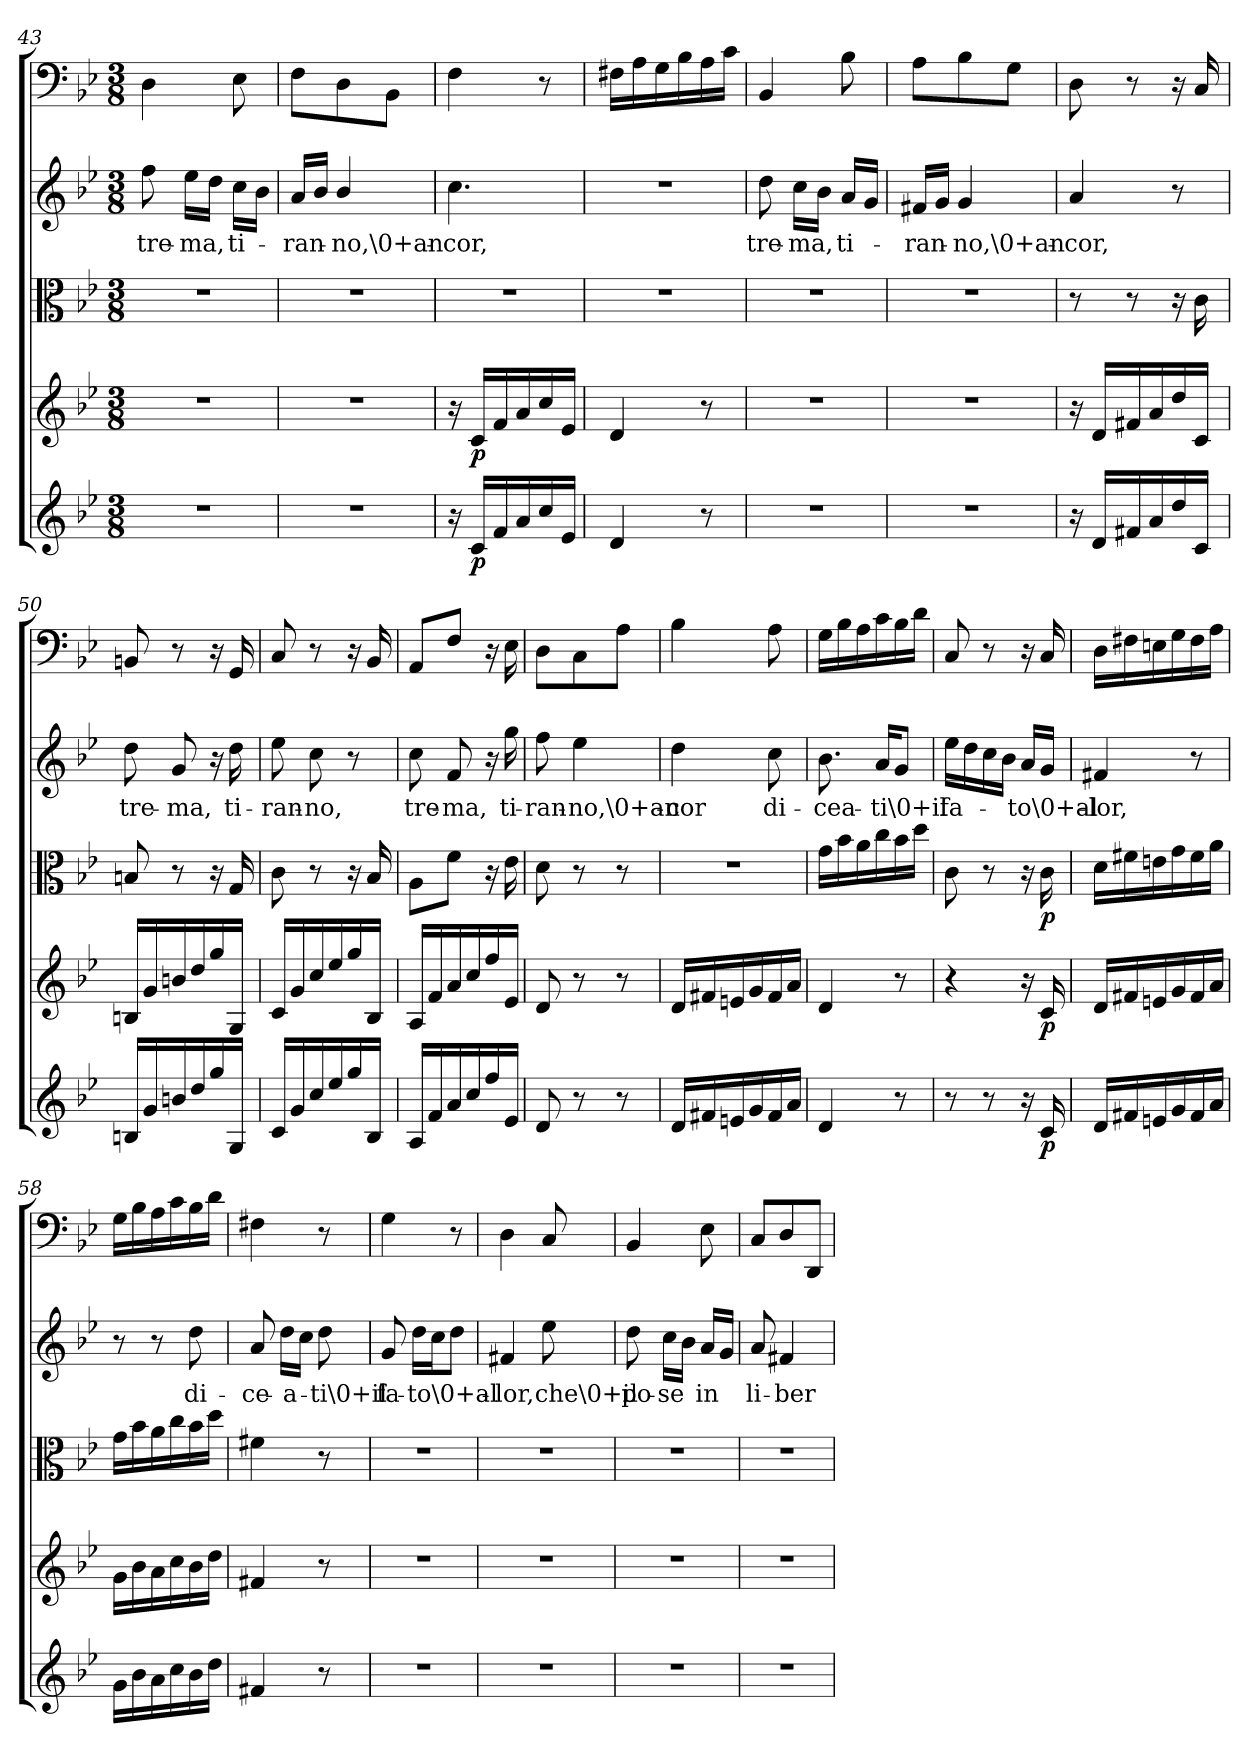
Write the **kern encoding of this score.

**kern	**dynam	**kern	**dynam	**kern	**dynam	**kern	**text	**kern
*part5	*part5	*part4	*part4	*part3	*part3	*part2	*part2	*part1
*staff5	*staff5	*staff4	*staff4	*staff3	*staff3	*staff2	*staff2	*staff1
*clefG2	*	*clefG2	*	*clefC3	*	*clefG2	*	*clefF4
*k[b-e-]	*	*k[b-e-]	*	*k[b-e-]	*	*k[b-e-]	*	*k[b-e-]
*g:	*	*g:	*	*g:	*	*g:	*	*g:
*M3/8	*	*M3/8	*	*M3/8	*	*M3/8	*	*M3/8
=43	=43	=43	=43	=43	=43	=43	=43	=43
4.r	.	4.r	.	4.r	.	8ff\	tre-	4D\
.	.	.	.	.	.	16ee-\LL	-ma,	.
.	.	.	.	.	.	16dd\JJ	.	.
.	.	.	.	.	.	16cc\LL	ti-	8E-\
.	.	.	.	.	.	16b-\JJ	.	.
=44	=44	=44	=44	=44	=44	=44	=44	=44
4.r	.	4.r	.	4.r	.	16a/LL	-ran-	8F\L
.	.	.	.	.	.	16b-/JJ	.	.
.	.	.	.	.	.	4b-/	-no,\0+an-	8D\
.	.	.	.	.	.	.	.	8BB-\J
=45	=45	=45	=45	=45	=45	=45	=45	=45
16r	.	16r	.	4.r	.	4.cc\	-cor,	4F\
16c/LL	p	16c/LL	p	.	.	.	.	.
16f/	.	16f/	.	.	.	.	.	.
16a/	.	16a/	.	.	.	.	.	.
16cc/	.	16cc/	.	.	.	.	.	8r
16e-/JJ	.	16e-/JJ	.	.	.	.	.	.
=46	=46	=46	=46	=46	=46	=46	=46	=46
4d/	.	4d/	.	4.r	.	4.r	.	16F#X\LL
.	.	.	.	.	.	.	.	16A\
.	.	.	.	.	.	.	.	16G\
.	.	.	.	.	.	.	.	16B-\
8r	.	8r	.	.	.	.	.	16A\
.	.	.	.	.	.	.	.	16c\JJ
=47	=47	=47	=47	=47	=47	=47	=47	=47
4.r	.	4.r	.	4.r	.	8dd\	tre-	4BB-/
.	.	.	.	.	.	16cc\LL	-ma,	.
.	.	.	.	.	.	16b-\JJ	.	.
.	.	.	.	.	.	16a/LL	ti-	8B-\
.	.	.	.	.	.	16g/JJ	.	.
=48	=48	=48	=48	=48	=48	=48	=48	=48
4.r	.	4.r	.	4.r	.	16f#X/LL	-ran-	8A\L
.	.	.	.	.	.	16g/JJ	.	.
.	.	.	.	.	.	4g/	-no,\0+an-	8B-\
.	.	.	.	.	.	.	.	8G\J
=49	=49	=49	=49	=49	=49	=49	=49	=49
16r	.	16r	.	8r	.	4a/	-cor,	8D\
16d/LL	.	16d/LL	.	.	.	.	.	.
16f#X/	.	16f#X/	.	8r	.	.	.	8r
16a/	.	16a/	.	.	.	.	.	.
16dd/	.	16dd/	.	16r	.	8r	.	16r
16c/JJ	.	16c/JJ	.	16c\	.	.	.	16C/
=50	=50	=50	=50	=50	=50	=50	=50	=50
16Bn/LL	.	16Bn/LL	.	8Bn/	.	8dd\	tre-	8BBn/
16g/	.	16g/	.	.	.	.	.	.
16bn/	.	16bn/	.	8r	.	8g/	-ma,	8r
16dd/	.	16dd/	.	.	.	.	.	.
16gg/	.	16gg/	.	16r	.	16r	.	16r
16G/JJ	.	16G/JJ	.	16G/	.	16dd\	ti-	16GG/
=51	=51	=51	=51	=51	=51	=51	=51	=51
16c/LL	.	16c/LL	.	8c\	.	8ee-\	-ran-	8C/
16g/	.	16g/	.	.	.	.	.	.
16cc/	.	16cc/	.	8r	.	8cc\	-no,	8r
16ee-/	.	16ee-/	.	.	.	.	.	.
16gg/	.	16gg/	.	16r	.	8r	.	16r
16B-/JJ	.	16B-/JJ	.	16B-/	.	.	.	16BB-/
=52	=52	=52	=52	=52	=52	=52	=52	=52
16A/LL	.	16A/LL	.	8A\L	.	8cc\	tre-	8AA/L
16f/	.	16f/	.	.	.	.	.	.
16a/	.	16a/	.	8f\J	.	8f/	-ma,	8F/J
16cc/	.	16cc/	.	.	.	.	.	.
16ff/	.	16ff/	.	16r	.	16r	.	16r
16e-/JJ	.	16e-/JJ	.	16e-\	.	16gg\	ti-	16E-\
=53	=53	=53	=53	=53	=53	=53	=53	=53
8d/	.	8d/	.	8d\	.	8ff\	-ran-	8D\L
8r	.	8r	.	8r	.	4ee-\	-no,\0+an-	8C\
8r	.	8r	.	8r	.	.	.	8A\J
=54	=54	=54	=54	=54	=54	=54	=54	=54
16d/LL	.	16d/LL	.	4.r	.	4dd\	-cor	4B-\
16f#X/	.	16f#X/	.	.	.	.	.	.
16en/	.	16en/	.	.	.	.	.	.
16g/	.	16g/	.	.	.	.	.	.
16f#/	.	16f#/	.	.	.	8cc\	di-	8A\
16a/JJ	.	16a/JJ	.	.	.	.	.	.
=55	=55	=55	=55	=55	=55	=55	=55	=55
4d/	.	4d/	.	16g\LL	.	8.b-\	-cea-	16G\LL
.	.	.	.	16b-\	.	.	.	16B-\
.	.	.	.	16a\	.	.	.	16A\
.	.	.	.	16cc\	.	16a/KL	-ti\0+il	16c\
8r	.	8r	.	16b-\	.	8g/J	.	16B-\
.	.	.	.	16dd\JJ	.	.	.	16d\JJ
=56	=56	=56	=56	=56	=56	=56	=56	=56
8r	.	4r	.	8c\	.	16ee-\LL	fa-	8C/
.	.	.	.	.	.	16dd\	.	.
8r	.	.	.	8r	.	16cc\	.	8r
.	.	.	.	.	.	16b-\JJ	.	.
16r	.	16r	.	16r	.	16a/LL	-to\0+al-	16r
16c/	p	16c/	p	16c\	p	16g/JJ	.	16C/
=57	=57	=57	=57	=57	=57	=57	=57	=57
16d/LL	.	16d/LL	.	16d\LL	.	4f#X/	-lor,	16D\LL
16f#X/	.	16f#X/	.	16f#X\	.	.	.	16F#X\
16en/	.	16en/	.	16en\	.	.	.	16En\
16g/	.	16g/	.	16g\	.	.	.	16G\
16f#/	.	16f#/	.	16f#\	.	8r	.	16F#\
16a/JJ	.	16a/JJ	.	16a\JJ	.	.	.	16A\JJ
=58	=58	=58	=58	=58	=58	=58	=58	=58
16g\LL	.	16g\LL	.	16g\LL	.	8r	.	16G\LL
16b-\	.	16b-\	.	16b-\	.	.	.	16B-\
16a\	.	16a\	.	16a\	.	8r	.	16A\
16cc\	.	16cc\	.	16cc\	.	.	.	16c\
16b-\	.	16b-\	.	16b-\	.	8dd\	di-	16B-\
16dd\JJ	.	16dd\JJ	.	16dd\JJ	.	.	.	16d\JJ
=59	=59	=59	=59	=59	=59	=59	=59	=59
4f#X/	.	4f#X/	.	4f#X\	.	8a/	-ce-	4F#X\
.	.	.	.	.	.	16dd\LL	-a-	.
.	.	.	.	.	.	16cc\JJ	.	.
8r	.	8r	.	8r	.	8dd\	-ti\0+il	8r
=60	=60	=60	=60	=60	=60	=60	=60	=60
4.r	.	4.r	.	4.r	.	8g/	fa-	4G\
.	.	.	.	.	.	16dd\LL	-to\0+al-	.
.	.	.	.	.	.	16cc\J	.	.
.	.	.	.	.	.	8dd\J	.	8r
=61	=61	=61	=61	=61	=61	=61	=61	=61
4.r	.	4.r	.	4.r	.	4f#X/	-lor,	4D\
.	.	.	.	.	.	8ee-\	che\0+il	8C/
=62	=62	=62	=62	=62	=62	=62	=62	=62
4.r	.	4.r	.	4.r	.	8dd\	po-	4BB-/
.	.	.	.	.	.	16cc\LL	-se	.
.	.	.	.	.	.	16b-\JJ	.	.
.	.	.	.	.	.	16a/LL	in	8E-\
.	.	.	.	.	.	16g/JJ	.	.
=63	=63	=63	=63	=63	=63	=63	=63	=63
4.r	.	4.r	.	4.r	.	8a/	li-	8C/L
.	.	.	.	.	.	4f#X/	-ber-	8D/
.	.	.	.	.	.	.	.	8DD/J
=	=	=	=	=	=	=	=	=
*-	*-	*-	*-	*-	*-	*-	*-	*-
